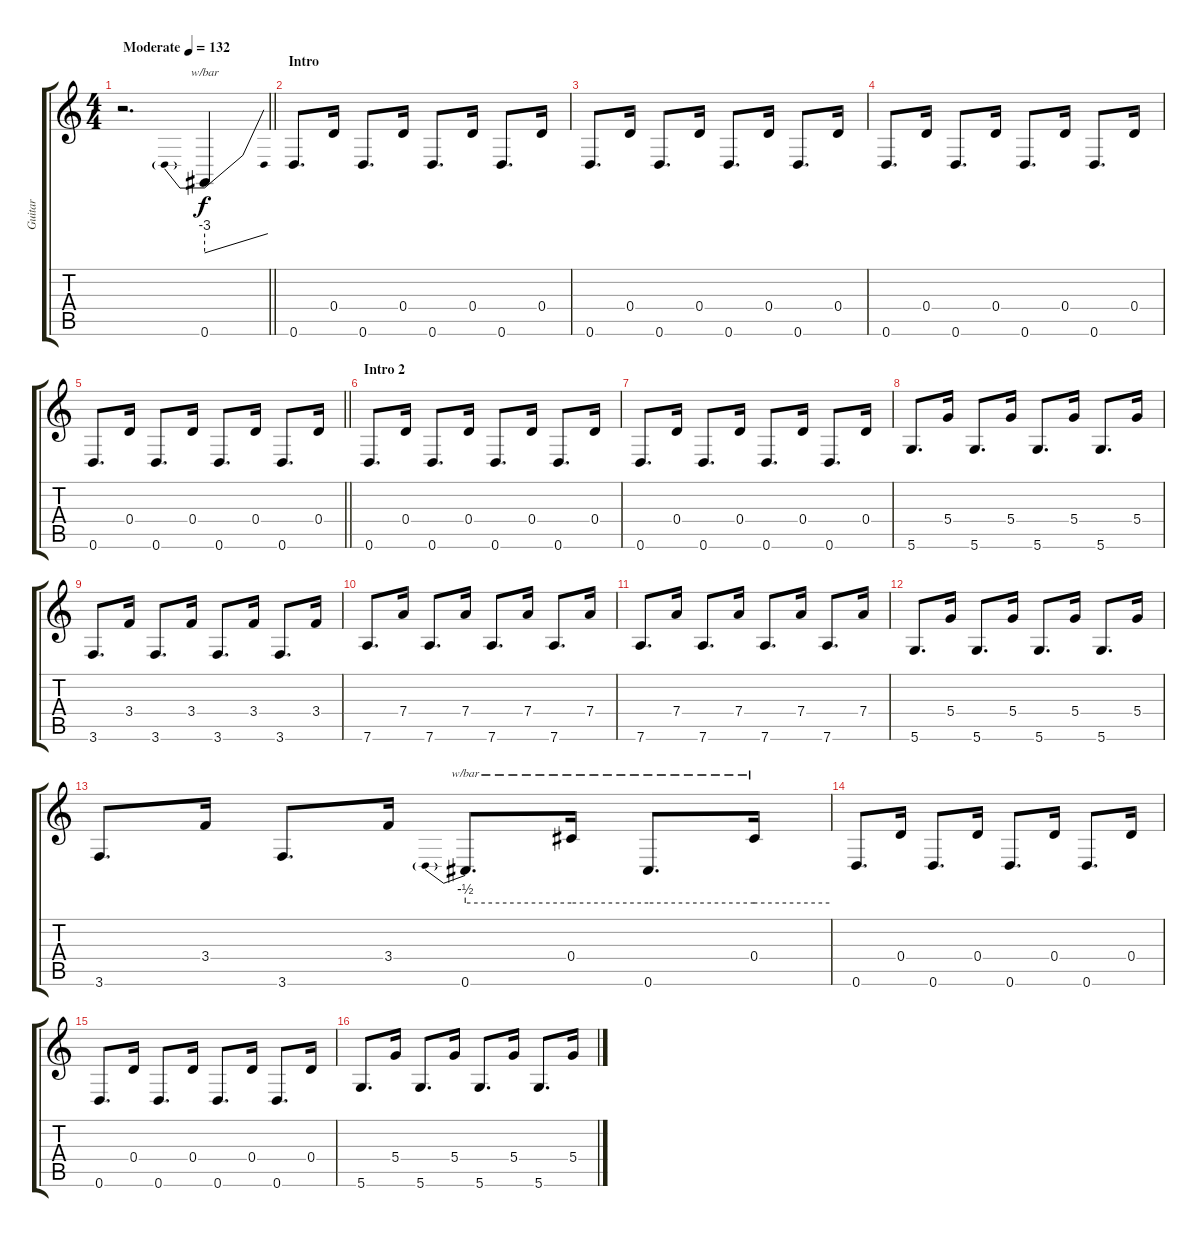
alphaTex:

\track ("Guitar" "Guitar") {instrument distortionguitar}
\staff {score tabs}
\tuning (E4 B3 G3 D3 A2 D2) {hide}
\ts (4 4)
\tempo (132 "Moderate")
\clef g2
\barLineRight lightlight
\ks c
r.2{d dy f instrument distortionguitar} 0.6.4{tbe (predivedive default 0 -12 60 0)} |
\section ("" "Intro")
0.6.8{d} 0.4.16 0.6.8{d} 0.4.16 0.6.8{d} 0.4.16 0.6.8{d} 0.4.16 |
0.6.8{d} 0.4.16 0.6.8{d} 0.4.16 0.6.8{d} 0.4.16 0.6.8{d} 0.4.16 |
0.6.8{d} 0.4.16 0.6.8{d} 0.4.16 0.6.8{d} 0.4.16 0.6.8{d} 0.4.16 |
\barLineRight lightlight
0.6.8{d} 0.4.16 0.6.8{d} 0.4.16 0.6.8{d} 0.4.16 0.6.8{d} 0.4.16 |
\section ("" "Intro 2")
0.6.8{d} 0.4.16 0.6.8{d} 0.4.16 0.6.8{d} 0.4.16 0.6.8{d} 0.4.16 |
0.6.8{d} 0.4.16 0.6.8{d} 0.4.16 0.6.8{d} 0.4.16 0.6.8{d} 0.4.16 |
5.6.8{d} 5.4.16 5.6.8{d} 5.4.16 5.6.8{d} 5.4.16 5.6.8{d} 5.4.16 |
3.6.8{d} 3.4.16 3.6.8{d} 3.4.16 3.6.8{d} 3.4.16 3.6.8{d} 3.4.16 |
7.6.8{d} 7.4.16 7.6.8{d} 7.4.16 7.6.8{d} 7.4.16 7.6.8{d} 7.4.16 |
7.6.8{d} 7.4.16 7.6.8{d} 7.4.16 7.6.8{d} 7.4.16 7.6.8{d} 7.4.16 |
5.6.8{d} 5.4.16 5.6.8{d} 5.4.16 5.6.8{d} 5.4.16 5.6.8{d} 5.4.16 |
3.6.8{d} 3.4.16 3.6.8{d} 3.4.16 0.6.8{d tbe (predive default 0 -2 60 -2)} 0.4.16{tbe (hold default 0 -2 60 -2)} 0.6.8{d tbe (hold default 0 -2 60 -2)} 0.4.16{tbe (hold default 0 -2 60 -2)} |
0.6.8{d} 0.4.16 0.6.8{d} 0.4.16 0.6.8{d} 0.4.16 0.6.8{d} 0.4.16 |
0.6.8{d} 0.4.16 0.6.8{d} 0.4.16 0.6.8{d} 0.4.16 0.6.8{d} 0.4.16 |
5.6.8{d} 5.4.16 5.6.8{d} 5.4.16 5.6.8{d} 5.4.16 5.6.8{d} 5.4.16
